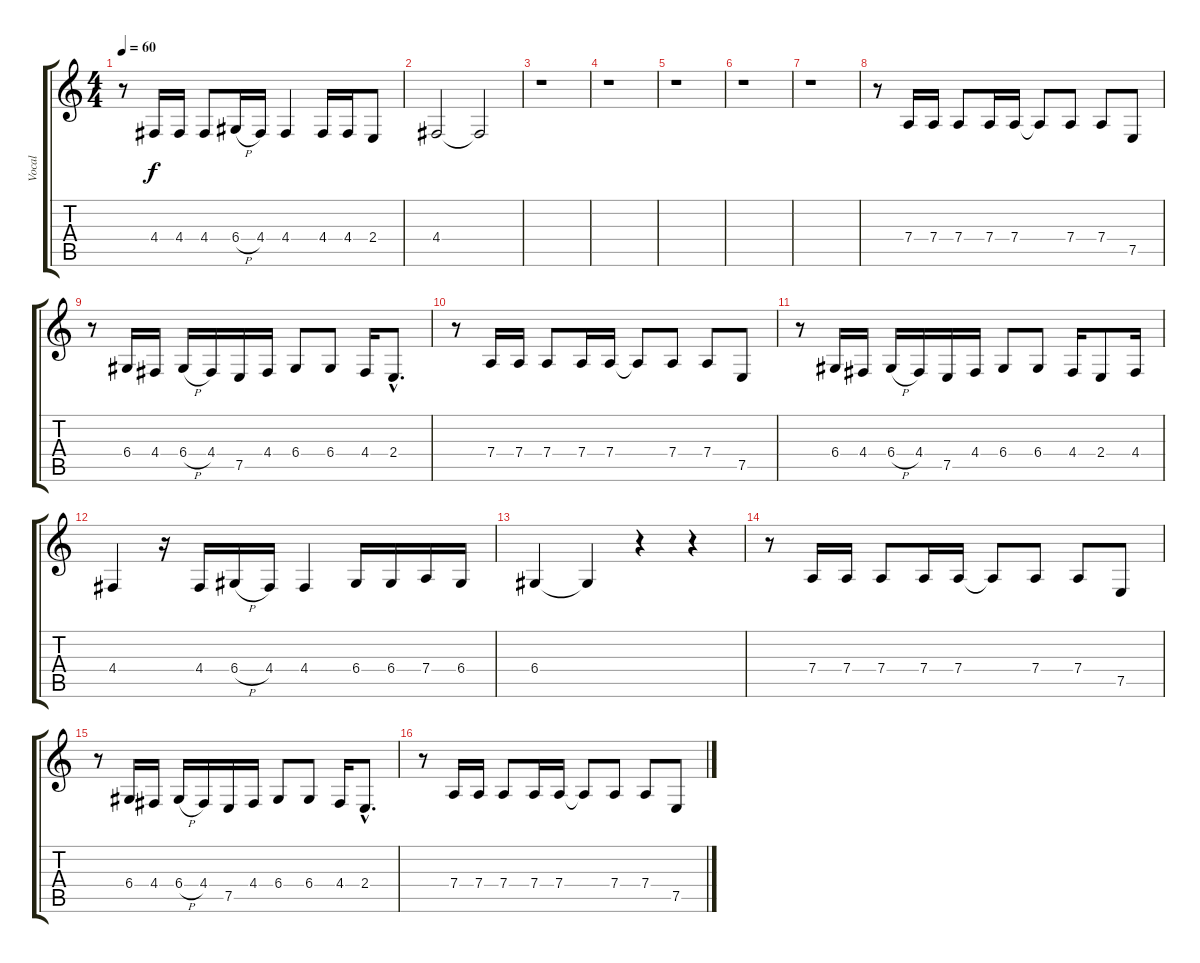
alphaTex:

\track ("Vocal" "Vocal") {instrument flute}
\staff {score tabs}
\tuning (E4 B3 G3 D3 A2 E2) {hide}
\ts (4 4)
\tempo 60
\clef g2
\ks c
r.8{dy f} 4.4.16 4.4.16 4.4.8 6.4{h}.16 4.4.16 4.4.4 4.4.16 4.4.16 2.4.8 |
4.4.2 4.4{t}.2 |
r.1 |
r.1 |
r.1 |
r.1 |
r.1 |
r.8 7.4.16 7.4.16 7.4.8 7.4.16 7.4.16 7.4{t}.8 7.4.8 7.4.8 7.5.8 |
r.8 6.4.16 4.4.16 6.4{h}.16 4.4.16 7.5.16 4.4.16 6.4.8 6.4.8 4.4.16 2.4{hac}.8{d} |
r.8 7.4.16 7.4.16 7.4.8 7.4.16 7.4.16 7.4{t}.8 7.4.8 7.4.8 7.5.8 |
r.8 6.4.16 4.4.16 6.4{h}.16 4.4.16 7.5.16 4.4.16 6.4.8 6.4.8 4.4.16 2.4.8 4.4.16 |
4.4.4 r.16 4.4.16 6.4{h}.16 4.4.16 4.4.4 6.4.16 6.4.16 7.4.16 6.4.16 |
6.4.4 6.4{t}.4 r.4 r.4 |
r.8 7.4.16 7.4.16 7.4.8 7.4.16 7.4.16 7.4{t}.8 7.4.8 7.4.8 7.5.8 |
r.8 6.4.16 4.4.16 6.4{h}.16 4.4.16 7.5.16 4.4.16 6.4.8 6.4.8 4.4.16 2.4{hac}.8{d} |
r.8 7.4.16 7.4.16 7.4.8 7.4.16 7.4.16 7.4{t}.8 7.4.8 7.4.8 7.5.8
